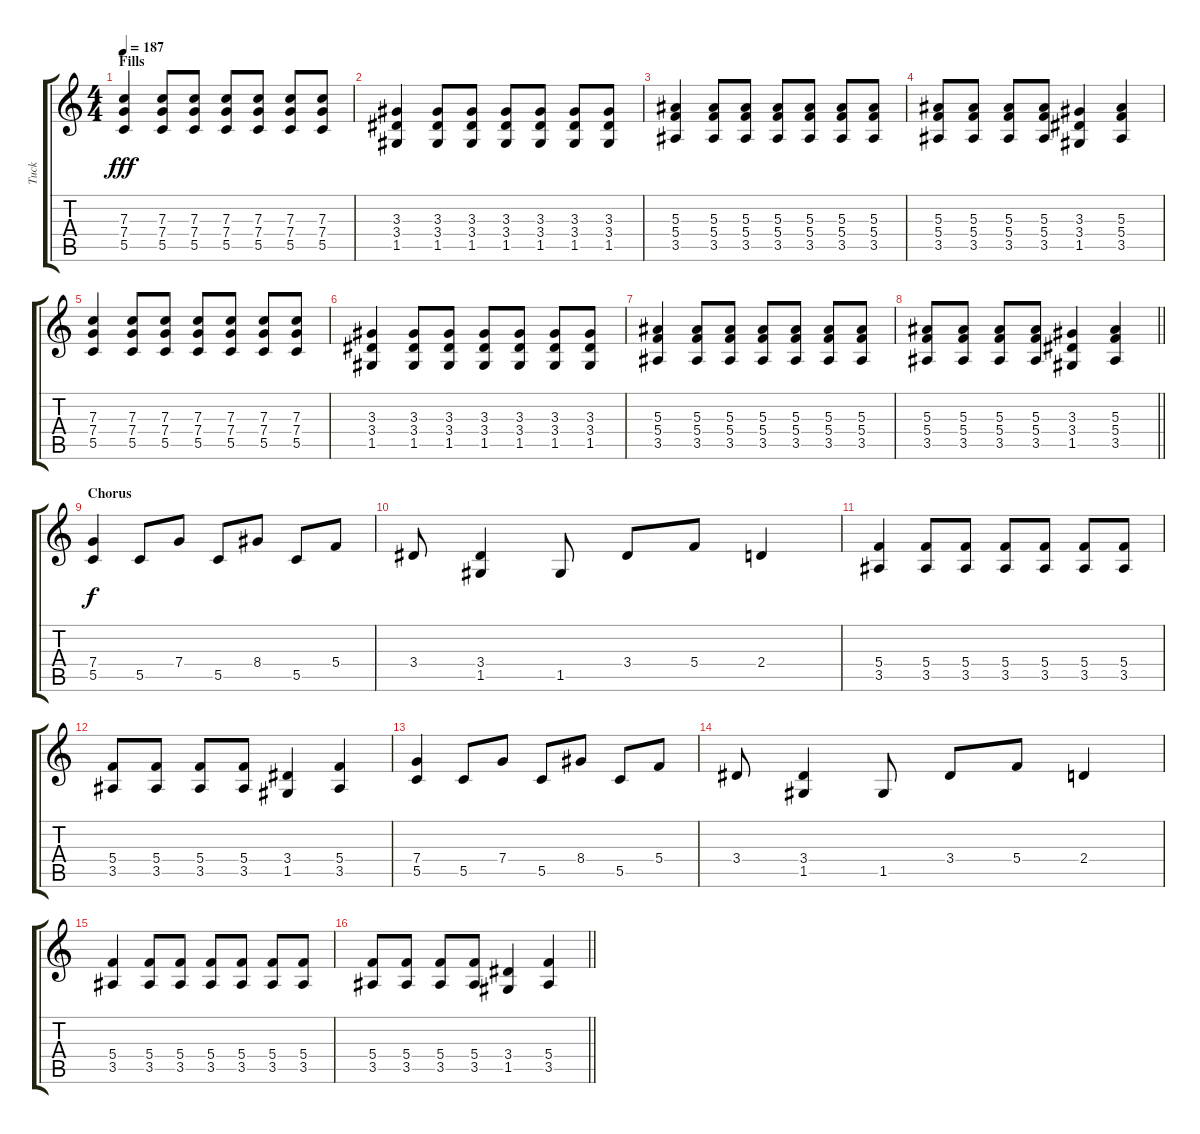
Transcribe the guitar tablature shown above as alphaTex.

\track ("Tuck" "Tuck") {instrument overdrivenguitar}
\staff {score tabs}
\tuning (D4 A3 F3 C3 G2 C2) {hide}
\ts (4 4)
\section ("" "Fills")
\tempo 187
\clef g2
\ks c
(7.3 7.4 5.5).4{dy fff} (7.3 7.4 5.5).8 (7.3 7.4 5.5).8 (7.3 7.4 5.5).8 (7.3 7.4 5.5).8 (7.3 7.4 5.5).8 (7.3 7.4 5.5).8 |
(3.3 3.4 1.5).4 (3.3 3.4 1.5).8 (3.3 3.4 1.5).8 (3.3 3.4 1.5).8 (3.3 3.4 1.5).8 (3.3 3.4 1.5).8 (3.3 3.4 1.5).8 |
(5.3 5.4 3.5).4 (5.3 5.4 3.5).8 (5.3 5.4 3.5).8 (5.3 5.4 3.5).8 (5.3 5.4 3.5).8 (5.3 5.4 3.5).8 (5.3 5.4 3.5).8 |
(5.3 5.4 3.5).8 (5.3 5.4 3.5).8 (5.3 5.4 3.5).8 (5.3 5.4 3.5).8 (3.3 3.4 1.5).4 (5.3 5.4 3.5).4 |
(7.3 7.4 5.5).4 (7.3 7.4 5.5).8 (7.3 7.4 5.5).8 (7.3 7.4 5.5).8 (7.3 7.4 5.5).8 (7.3 7.4 5.5).8 (7.3 7.4 5.5).8 |
(3.3 3.4 1.5).4 (3.3 3.4 1.5).8 (3.3 3.4 1.5).8 (3.3 3.4 1.5).8 (3.3 3.4 1.5).8 (3.3 3.4 1.5).8 (3.3 3.4 1.5).8 |
(5.3 5.4 3.5).4 (5.3 5.4 3.5).8 (5.3 5.4 3.5).8 (5.3 5.4 3.5).8 (5.3 5.4 3.5).8 (5.3 5.4 3.5).8 (5.3 5.4 3.5).8 |
\barLineRight lightlight
(5.3 5.4 3.5).8 (5.3 5.4 3.5).8 (5.3 5.4 3.5).8 (5.3 5.4 3.5).8 (3.3 3.4 1.5).4 (5.3 5.4 3.5).4 |
\section ("" "Chorus")
(7.4 5.5).4{dy f} 5.5.8 7.4.8 5.5.8 8.4.8 5.5.8 5.4.8 |
3.4.8 (3.4 1.5).4 1.5.8 3.4.8 5.4.8 2.4.4 |
(5.4 3.5).4 (5.4 3.5).8 (5.4 3.5).8 (5.4 3.5).8 (5.4 3.5).8 (5.4 3.5).8 (5.4 3.5).8 |
(5.4 3.5).8 (5.4 3.5).8 (5.4 3.5).8 (5.4 3.5).8 (3.4 1.5).4 (5.4 3.5).4 |
(7.4 5.5).4 5.5.8 7.4.8 5.5.8 8.4.8 5.5.8 5.4.8 |
3.4.8 (3.4 1.5).4 1.5.8 3.4.8 5.4.8 2.4.4 |
(5.4 3.5).4 (5.4 3.5).8 (5.4 3.5).8 (5.4 3.5).8 (5.4 3.5).8 (5.4 3.5).8 (5.4 3.5).8 |
\barLineRight lightlight
(5.4 3.5).8 (5.4 3.5).8 (5.4 3.5).8 (5.4 3.5).8 (3.4 1.5).4 (5.4 3.5).4
